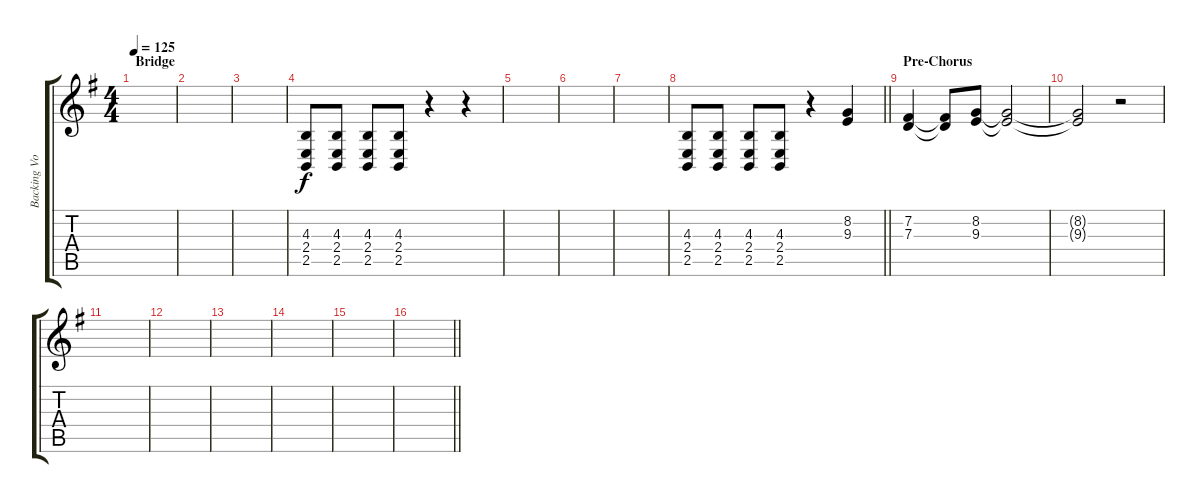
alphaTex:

\track ("Backing Vocals" "Backing Vo") {instrument lead6voice}
\staff {score tabs}
\tuning (E4 B3 G3 D3 A2 E2) {hide}
\ts (4 4)
\section ("" "Bridge")
\tempo 125
\clef g2
\ks eminor
|
|
|
(4.3 2.4 2.5).8 (4.3 2.4 2.5).8 (4.3 2.4 2.5).8 (4.3 2.4 2.5).8 r.4 r.4 |
|
|
|
\barLineRight lightlight
(4.3 2.4 2.5).8 (4.3 2.4 2.5).8 (4.3 2.4 2.5).8 (4.3 2.4 2.5).8 r.4 (8.2 9.3).4 |
\section ("" "Pre-Chorus")
(7.2 7.3).4 (7.2{t} 7.3{t}).8 (8.2 9.3).8 (8.2{t} 9.3{t}).2 |
(8.2{t} 9.3{t}).2 r.2 |
|
|
|
|
|
\barLineRight lightlight
